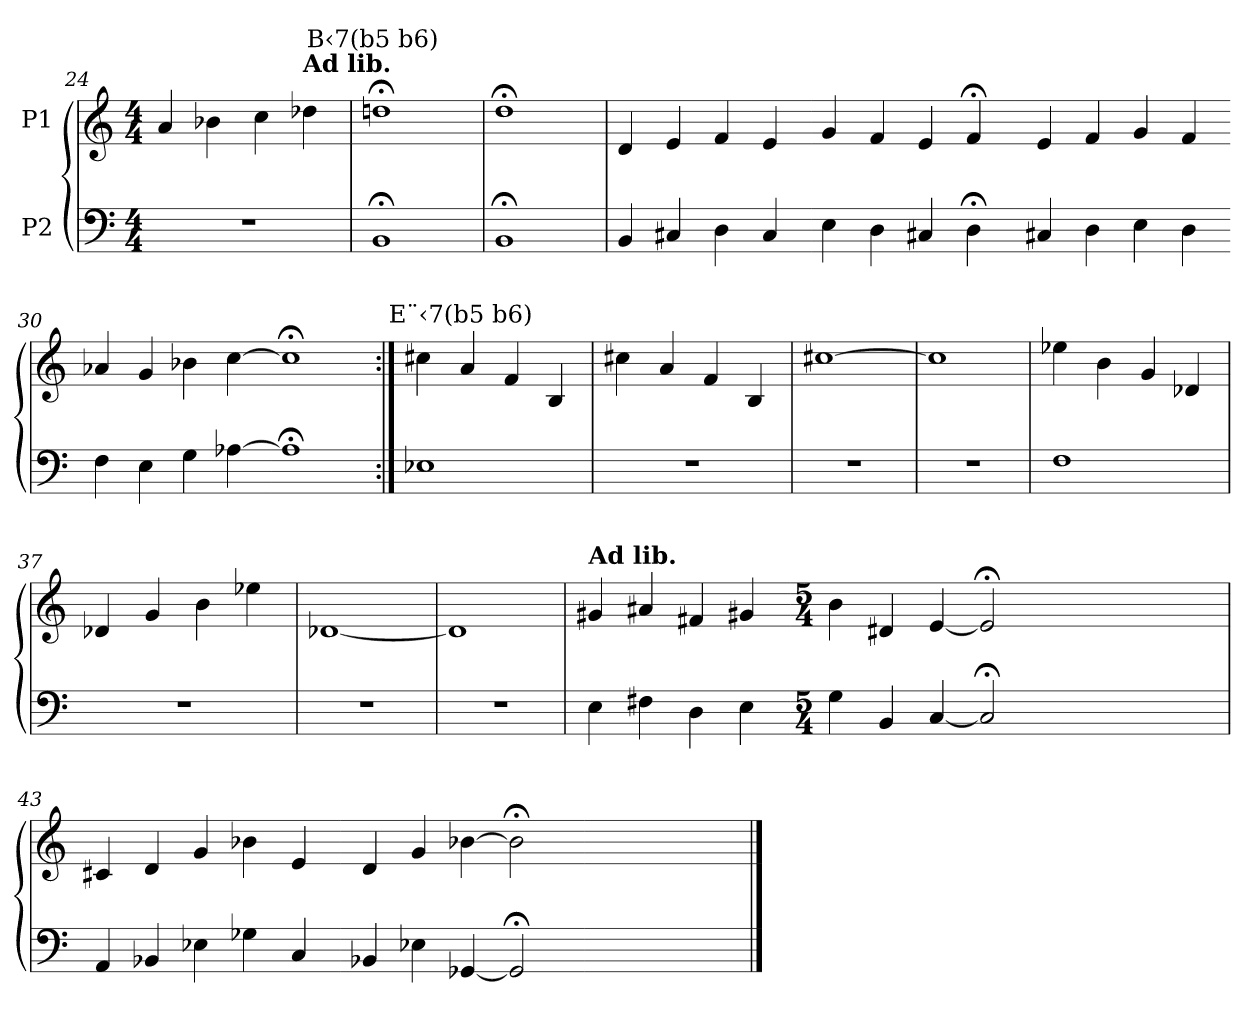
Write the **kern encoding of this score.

**kern	**kern
*part2	*part1
*staff2	*staff1
*I"P2	*I"P1
*clefF4	*clefG2
*ITrd7c12	*
*k[]	*k[]
*M4/4	*M4/4
=24	=24
1r	4ai/
.	4b-Xi\
.	4cci\
!	!LO:TX:a:B:t=Ad lib.
.	4dd-Xi\
=25	=25
!	!LO:TX:a:cj:t=B‹7(b5 b6)
1BBB;i	1ddn;i
=26	=26
1BBB;i	1dd;i
!!LO:LB:g=z
=27	=27
4BBBi/	4di/
4CC#Xi/	4ei/
4DDi\	4fi/
4CC#i/	4ei/
=28-	=28-
4EEi\	4gi/
4DDi\	4fi/
4CC#Xi/	4ei/
4DD;i\	4f;i/
=29-	=29-
4CC#Xi/	4ei/
4DDi\	4fi/
4EEi\	4gi/
4DDi\	4fi/
=30-	=30-
4FFi\	4a-Xi/
4EEi\	4gi/
4GGi\	4b-Xi\
[>4AA-Xi\	[>4cci\
=31-	=31-
1AA-;i]	1cc;i]
!!LO:LB:g=z
=32:|!	=32:|!
1EE-Xi	4cc#Xi\
!	!LO:TX:a:cj:t=E¨‹7(b5 b6)
.	4ai/
.	4fi/
.	4Bi/
=33	=33
1r	4cc#Xi\
.	4ai/
.	4fi/
.	4Bi/
=34	=34
1r	[>1cc#Xi
=35	=35
1r	1cc#i]
!!LO:PB:g=z
=36	=36
1FFi	4ee-Xi\
.	4bi\
.	4gi/
.	4d-Xi/
=37	=37
1r	4d-Xi/
.	4gi/
.	4bi\
.	4ee-Xi\
=38	=38
1r	[<1d-Xi
=39	=39
1r	1d-i]
!!LO:LB:g=z
=40	=40
!	!LO:TX:a:B:t=Ad lib.
4EEi\	4g#Xi/
4FF#Xi\	4a#Xi/
4DDi\	4f#Xi/
4EEi\	4g#Xi/
=41-	=41-
*M5/4	*M5/4
4GGi\	4bi\
4BBBi/	4d#Xi/
[<4CCi/	[<4ei/
2CC;i/]	2e;i/]
=42-	=42-
1ryy	1ryy
4ryy	4ryy
!!LO:LB:g=z
=43	=43
4AAAi/	4c#Xi/
4BBB-Xi/	4di/
4EE-Xi\	4gi/
4GG-Xi\	4b-Xi\
4CCi/	4ei/
=44-	=44-
4BBB-Xi/	4di/
4EE-Xi\	4gi/
[<4GGG-Xi/	[>4b-Xi\
2GGG-;i/]	2b-;i\]
=45-	=45-
1ryy	1ryy
4ryy	4ryy
==	==
*-	*-
